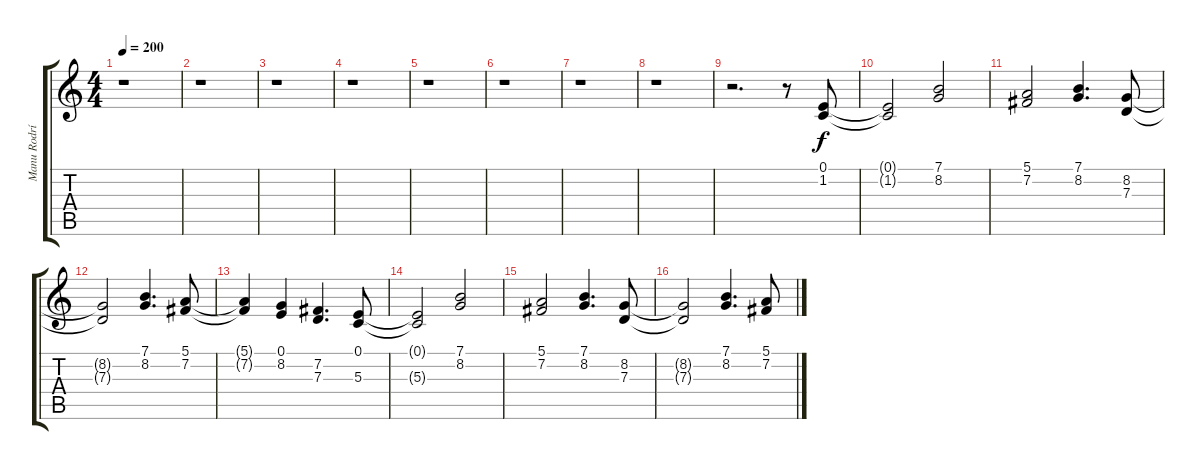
\track ("Manu Rodríguez" "Manu Rodrí") {instrument stringensemble1}
\staff {score tabs}
\tuning (E4 B3 G3 D3 A2 E2) {hide}
\ts (4 4)
\tempo 200
\clef g2
\ks c
r.1{dy f} |
r.1 |
r.1 |
r.1 |
r.1 |
r.1 |
r.1 |
r.1 |
r.2{d} r.8 (0.1 1.2).8 |
(0.1{t} 1.2{t}).2 (7.1 8.2).2 |
(5.1 7.2).2 (7.1 8.2).4{d} (8.2 7.3).8 |
(8.2{t} 7.3{t}).2 (7.1 8.2).4{d} (5.1 7.2).8 |
(5.1{t} 7.2{t}).4 (0.1 8.2).4 (7.2 7.3).4{d} (0.1 5.3).8 |
(0.1{t} 5.3{t}).2 (7.1 8.2).2 |
(5.1 7.2).2 (7.1 8.2).4{d} (8.2 7.3).8 |
(8.2{t} 7.3{t}).2 (7.1 8.2).4{d} (5.1 7.2).8
